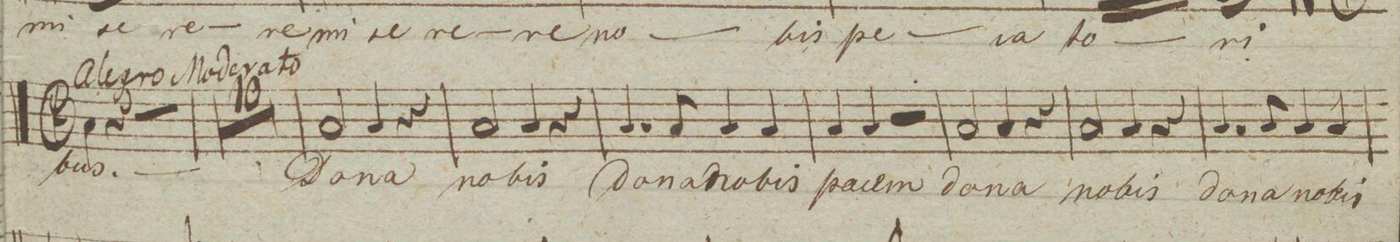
**kern	**text	**dynam
*I"Baſso.	*	*
*clefF4	*	*
*k[]	*	*
*met(c|)	*	*
*M2/2	*	*
4C\	bus.	.
4r	.	.
2r	.	.
=2	=2	=2
1r	.	.
=3	=3	=3
1r	.	.
=4	=4	=4
1r	.	.
=5	=5	=5
1r	.	.
=6	=6	=6
1ryy	.	.
=7	=7	=7
1r	.	.
=8	=8	=8
1r	.	.
=9	=9	=9
1r	.	.
=10	=10	=10
1r	.	.
=11	=11	=11
1r	.	.
=12	=12	=12
1r	.	.
=13	=13	=13
2C/	Do-	.
4C/	-na	.
4r	.	.
=14	=14	=14
2C/	no-	.
4C/	-bis	.
4r	.	.
=15	=15	=15
4.C/	do-	.
8C/	-na	.
4C/	no-	.
4C/	-bis	.
=16	=16	=16
4C/	pa-	.
4C/	-cem	.
2r	.	.
=17	=17	=17
2C/	do-	.
4C/	-na	.
4r	.	.
=18	=18	=18
2C/	no-	.
4C/	-bis	.
4r	.	.
=19	=19	=19
4.C/	do-	.
8C/	-na	.
4C/	no-	.
4C/	-bis	.
=20	=20	=20
*-	*-	*-
